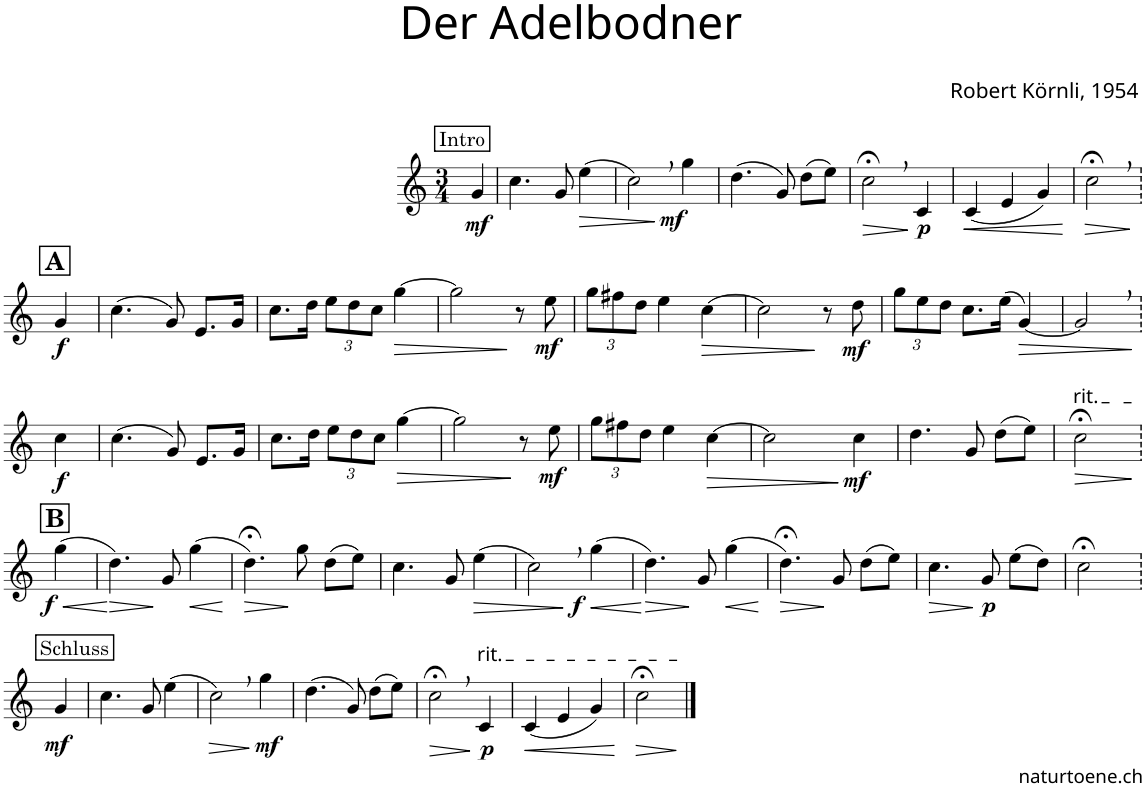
**kern	**dynam
*part1	*part1
*staff1	*staff1
*I"Alphorn	*
*I'Alphn.	*
*clefG2	*
*Trd4c6	*
*k[]	*
*M3/4	*
!!LO:REH:place=s1:a:cj:fs=11:t=Intro
=	=
!	!LO:DY:b
4g/	mf
=1	=1
4.cc\	.
8g/	.
!	!LO:HP:b
(4ee\	>
=2	=2
2cc,\)	.
!	!LO:DY:n=1:b
4gg\	] mf
=3	=3
(4.dd\	.
8g/)	.
(8dd\L	.
8ee\J)	.
=4	=4
!	!LO:HP:b
2cc;<,\	>
!	!LO:DY:n=1:b
4c/	] p
=5	=5
!	!LO:HP:b
(4c/	<
4e/	.
4g/)	.
.	[
=6	=6
!	!LO:HP:b
2cc;<,\	>
.	]
!!LO:LB:g=z
=6X1	=6X1
!!LO:REH:place=s1:a:B:cj:fs=14:t=A
!	!LO:DY:b
4g/	f
=7	=7
(4.cc\	.
8g/)	.
8.e/L	.
16g/Jk	.
=8	=8
8.cc\L	.
16dd\Jk	.
*Xbrackettup	*
12ee\L	.
12dd\	.
12cc\J	.
!	!LO:HP:b
[4gg\	>
=9	=9
2gg\]	.
8r	]
!	!LO:DY:b
8ee\	mf
=10	=10
12gg\L	.
12ff#X\	.
12dd\J	.
4ee\	.
!	!LO:HP:b
[4cc\	>
=11	=11
2cc\]	.
8r	]
!	!LO:DY:b
8dd\	mf
=12	=12
12gg\L	.
12ee\	.
12dd\J	.
8.cc\L	.
(16ee\Jk	.
!	!LO:HP:b
[4g/)	>
=13	=13
2g,/]	.
.	]
!!LO:LB:g=z
=13X2	=13X2
!	!LO:DY:b
4cc\	f
=14	=14
(4.cc\	.
8g/)	.
8.e/L	.
16g/Jk	.
=15	=15
8.cc\L	.
16dd\Jk	.
12ee\L	.
12dd\	.
12cc\J	.
!	!LO:HP:b
[4gg\	>
=16	=16
2gg\]	.
8r	]
!	!LO:DY:b
8ee\	mf
=17	=17
12gg\L	.
12ff#X\	.
12dd\J	.
4ee\	.
!	!LO:HP:b
[4cc\	>
=18	=18
2cc\]	.
!	!LO:DY:n=1:b
4cc\	] mf
=19	=19
4.dd\	.
8g/	.
(8dd\L	.
8ee\J)	.
=20	=20
!LO:TX:a:t=rit.	!
!	!LO:HP:b
2cc;<\	>
!!LO:LB:g=z
=20X3	=20X3
!!LO:REH:place=s1:a:B:cj:fs=14:t=B
!	!LO:DY:b
(4gg\	f
.	]
=21	=21
!	!LO:HP:b
!	!LO:HP:n=1:b
4.dd\)	< >
8g/	[
!	!LO:HP:n=1:b
(4gg\	] <
.	[
=22	=22
!	!LO:HP:b
4.dd;<\)	>
8gg\	]
(8dd\L	.
8ee\J)	.
=23	=23
4.cc\	.
8g/	.
!	!LO:HP:b
(4ee\	>
=24	=24
2cc,\)	.
!	!LO:HP:n=1:b
!	!LO:DY:n=1:b
(4gg\	] < f
=25	=25
!	!LO:HP:b
4.dd\)	>
8g/	[ ]
!	!LO:HP:b
(4gg\	<
.	[
=26	=26
!	!LO:HP:b
4.dd;<\)	>
8g/	]
(8dd\L	.
8ee\J)	.
=27	=27
!	!LO:HP:b
4.cc\	>
!	!LO:DY:n=1:b
8g/	] p
(8ee\L	.
8dd\J)	.
=28	=28
2cc;<\	.
!!LO:LB:g=z
=28X4	=28X4
!!LO:REH:place=s1:a:cj:fs=11:t=Schluss
!	!LO:DY:b
4g/	mf
=29	=29
4.cc\	.
8g/	.
(4ee\	.
=30	=30
!	!LO:HP:b
2cc,\)	>
!	!LO:DY:n=1:b
4gg\	] mf
=31	=31
(4.dd\	.
8g/)	.
(8dd\L	.
8ee\J)	.
=32	=32
!	!LO:HP:b
2cc;<,\	>
!LO:TX:a:t=rit.	!
!	!LO:DY:n=1:b
4c/	] p
=33	=33
!	!LO:HP:b
(4c/	<
4e/	.
4g/)	.
.	[
=34	=34
!	!LO:HP:b
2cc;<\	>
.	]
==	==
*-	*-
